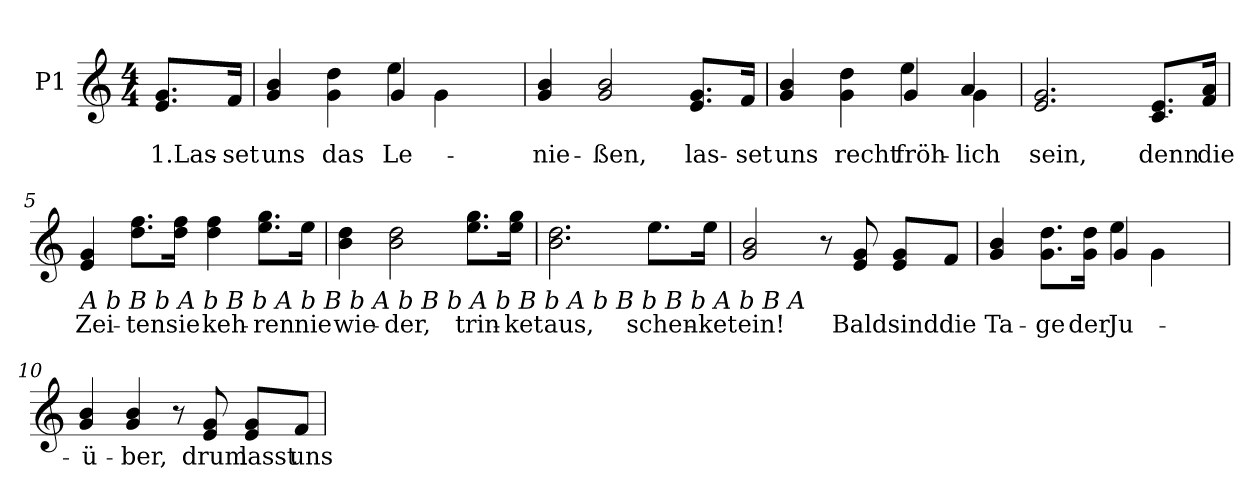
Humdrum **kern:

**kern	**text
*part1	*part1
*staff1	*staff1
*I"P1	*
!!LO:PB:g=z
*	*
*k[]	*
*C:	*
*M4/4	*
=	=
!	!LO:LY:b:color=#000000
8.ei/ 8.giL	1.Las-
!	!LO:LY:b:color=#000000
16fi/Jk	-set
=1	=1
!LO:TX:b:i:t=B  b  A  b   B b   A  b           B  b  A b  B b   A  b           B  b  A  b B  b   A  b    A b B b A b B  b	!
!	!LO:LY:b:color=#000000
*^	*
4gi/ 4bi	2ryy	uns
!	!	!LO:LY:b:color=#000000
4gi\ 4ddi	.	das
!	!	!LO:LY:b:color=#000000
4eei\	4gi/	Le-
!	!	!LO:LY:b:color=#000000
8.gi\Lyy	4gi\	-ben
!	!	!LO:LY:b:color=#000000
16ei\ 16giJk	.	ge-
*v	*v	*
=2	=2
!	!LO:LY:b:color=#000000
4gi/ 4bi	-nie-
!	!LO:LY:b:color=#000000
2gi/ 2bi	-ßen,
!	!LO:LY:b:color=#000000
8.ei/ 8.giL	las-
!	!LO:LY:b:color=#000000
16fi/Jk	-set
=3	=3
!	!LO:LY:b:color=#000000
*^	*
4gi/ 4bi	2ryy	uns
!	!	!LO:LY:b:color=#000000
4gi\ 4ddi	.	recht
!	!	!LO:LY:b:color=#000000
4eei\	4gi/	fröh-
!	!	!LO:LY:b:color=#000000
4ai/	4gi\	-lich
*v	*v	*
=4	=4
*^	*
!	!	!LO:LY:b:color=#000000
*v	*v	*
2.ei/ 2.gi	sein,
!	!LO:LY:b:color=#000000
8.ci/ 8.eiL	denn
!	!LO:LY:b:color=#000000
16fi/ 16aiJk	die
!!LO:LB:g=z
=5	=5
!LO:TX:b:i:t=A  b   B b        A   b   B b          A   b   B b  A b   B  b         A b B b A b  B  b         B b A  b   B              A	!
!	!LO:LY:b:color=#000000
4ei/ 4gi	Zei-
!	!LO:LY:b:color=#000000
8.ddi\ 8.ffiL	-ten
!	!LO:LY:b:color=#000000
16ddi\ 16ffiJk	sie
!	!LO:LY:b:color=#000000
4ddi\ 4ffi	keh-
!	!LO:LY:b:color=#000000
8.eei\ 8.ggiL	-ren
!	!LO:LY:b:color=#000000
16eei\Jk	nie
=6	=6
!	!LO:LY:b:color=#000000
4bi\ 4ddi	wie-
!	!LO:LY:b:color=#000000
2bi\ 2ddi	-der,
!	!LO:LY:b:color=#000000
8.eei\ 8.ggiL	trin-
!	!LO:LY:b:color=#000000
16eei\ 16ggiJk	-ket
=7	=7
!	!LO:LY:b:color=#000000
2.bi\ 2.ddi	aus,
!	!LO:LY:b:color=#000000
8.eei\L	schen-
!	!LO:LY:b:color=#000000
16eei\Jk	-ket
=8	=8
!	!LO:LY:b:color=#000000
2gi/ 2bi	ein!
8r	.
!	!LO:LY:b:color=#000000
8ei/ 8gi	Bald
!	!LO:LY:b:color=#000000
8ei/ 8giL	sind
!	!LO:LY:b:color=#000000
8fi/J	die
!!LO:LB:g=z
=9	=9
!LO:TX:b:i:t=B   b  A  b     B   b   A   b            B   b  A  b   B     b      A      b      B  b  A  b  B   b  A   b    C c B c C c B    c	!
!	!LO:LY:b:color=#000000
*^	*
4gi/ 4bi	2ryy	Ta-
!	!	!LO:LY:b:color=#000000
8.gi\ 8.ddiL	.	-ge
!	!	!LO:LY:b:color=#000000
16gi\ 16ddiJk	.	der
!	!	!LO:LY:b:color=#000000
4gi/	4eei\	Ju-
!	!	!LO:LY:b:color=#000000
8.gi\Lyy	4gi\	-gend
!	!	!LO:LY:b:color=#000000
16ei\ 16giJk	.	vor-
*v	*v	*
=10	=10
!	!LO:LY:b:color=#000000
4gi/ 4bi	-ü-
!	!LO:LY:b:color=#000000
4gi/ 4bi	-ber,
8r	.
!	!LO:LY:b:color=#000000
8ei/ 8gi	drum
!	!LO:LY:b:color=#000000
8ei/ 8giL	lasst
!	!LO:LY:b:color=#000000
8fi/J	uns
=	=
*-	*-
